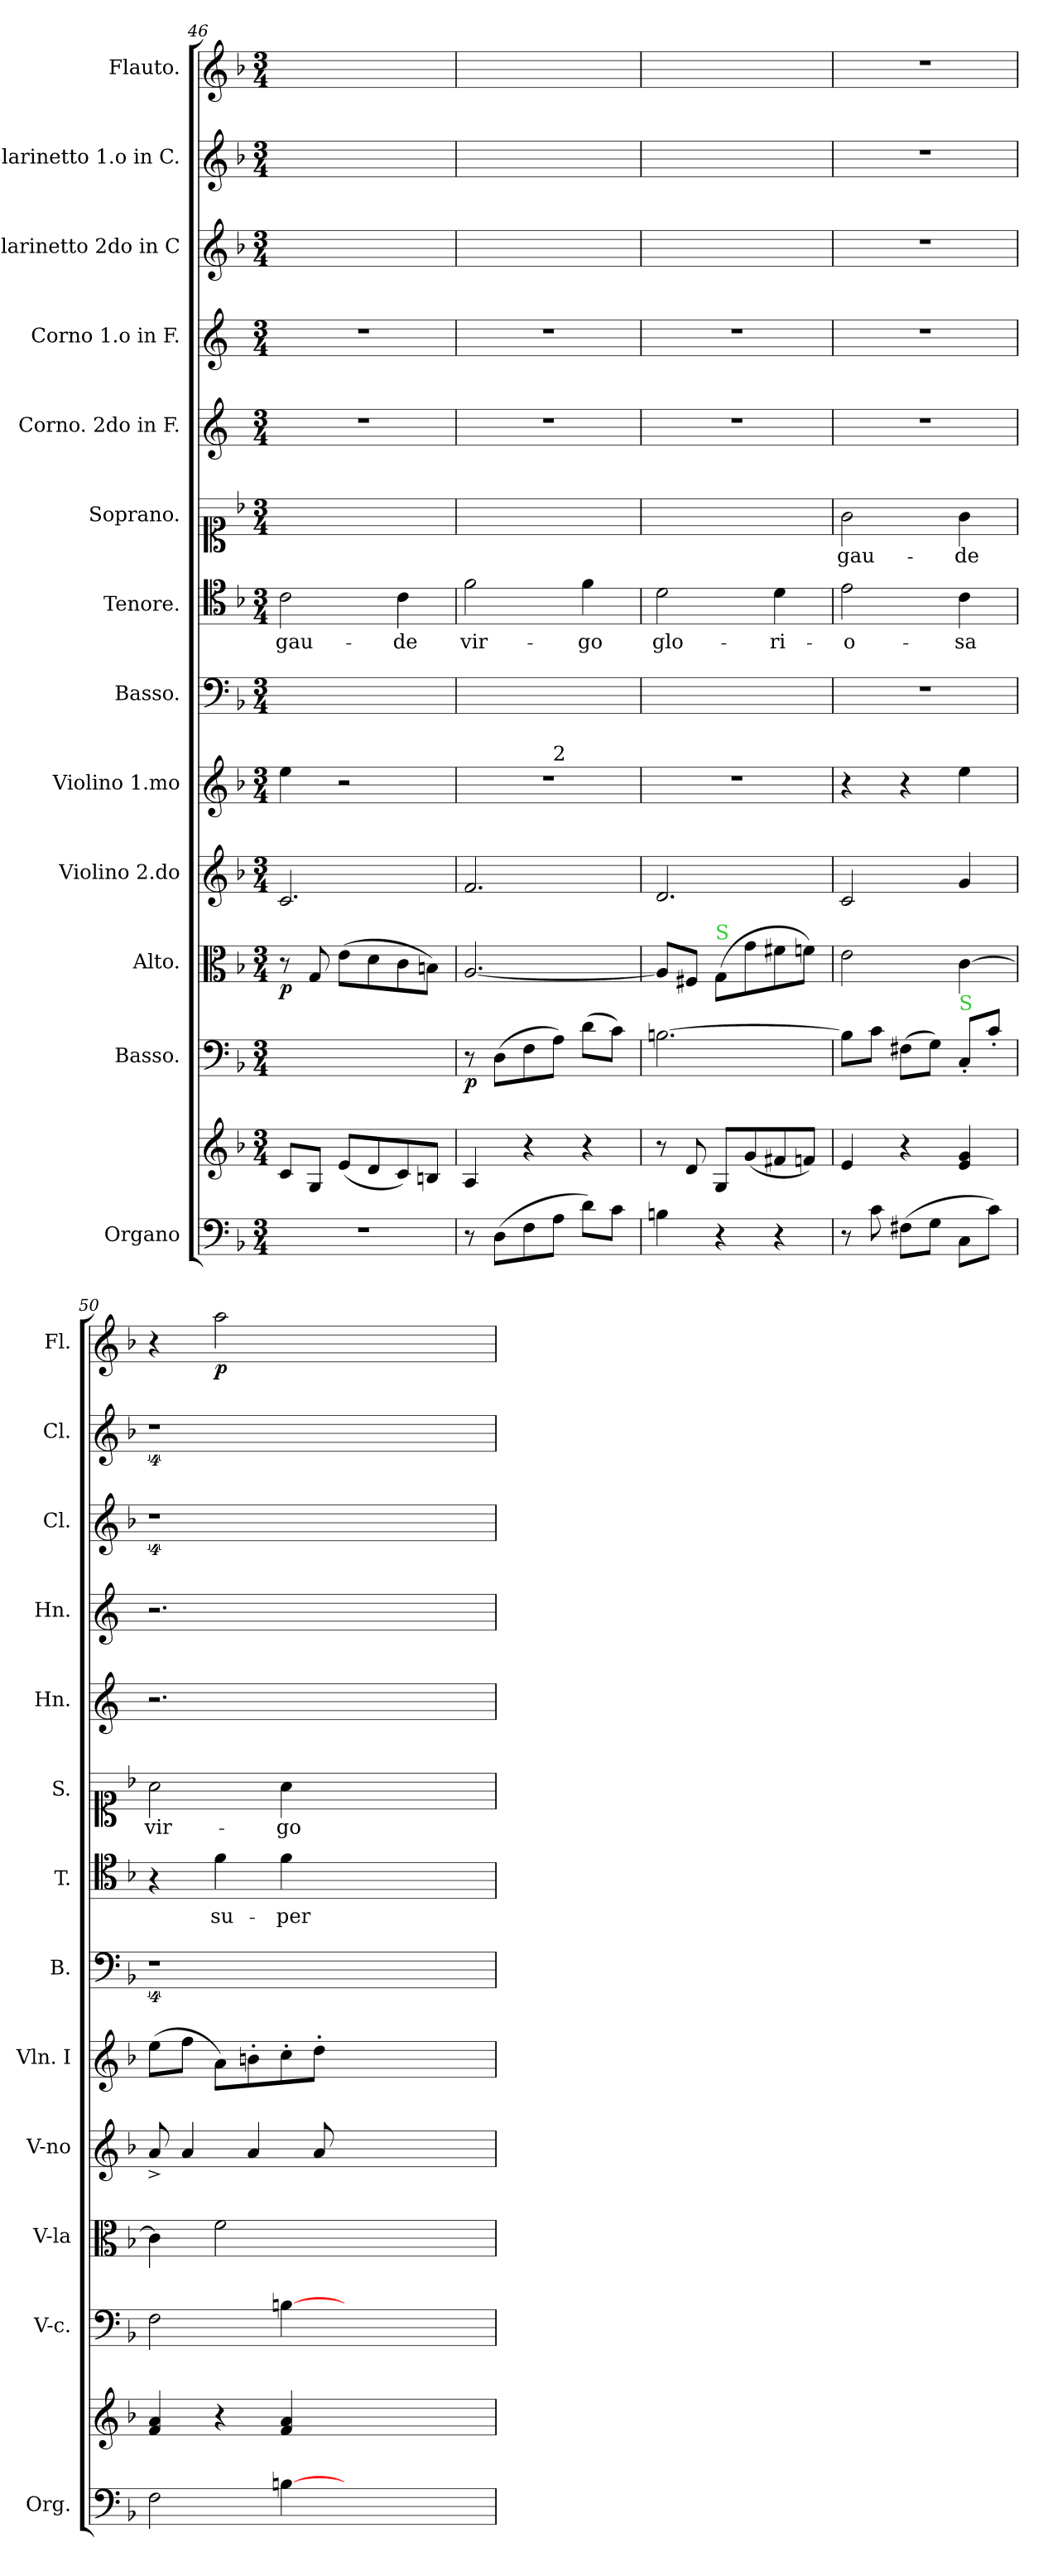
**kern	**kern	**kern	**dynam	**kern	**dynam	**kern	**kern	**kern	**kern	**text	**kern	**text	**kern	**kern	**kern	**kern	**kern	**dynam
*part13	*part13	*part12	*part12	*part11	*part11	*part10	*part9	*part8	*part7	*part7	*part6	*part6	*part5	*part4	*part3	*part2	*part1	*part1
*staff14	*staff13	*staff12	*staff12	*staff11	*staff11	*staff10	*staff9	*staff8	*staff7	*staff7	*staff6	*staff6	*staff5	*staff4	*staff3	*staff2	*staff1	*staff1
*I"Organo	*	*I"Basso.	*	*I"Alto.	*	*I"Violino 2.do	*I"Violino 1.mo	*I"Basso.	*I"Tenore.	*	*I"Soprano.	*	*I"Corno. 2do in F.	*I"Corno 1.o in F.	*I"Clarinetto 2do in C	*I"Clarinetto 1.o in C.	*I"Flauto.	*
*I'Org.	*	*I'V-c.	*	*I'V-la	*	*I'V-no	*I'Vln. I	*I'B.	*I'T.	*	*I'S.	*	*I'Hn.	*I'Hn.	*I'Cl.	*I'Cl.	*I'Fl.	*
*clefF4	*clefG2	*clefF4	*	*clefC3	*	*clefG2	*clefG2	*clefF4	*clefC4	*	*clefC1	*	*clefG2	*clefG2	*clefG2	*clefG2	*clefG2	*
*	*	*	*	*	*	*	*	*	*	*	*	*	*ITrd4c7	*ITrd4c7	*	*	*	*
*k[b-]	*k[b-]	*k[b-]	*	*k[b-]	*	*k[b-]	*k[b-]	*k[b-]	*k[b-]	*	*k[b-]	*	*k[b-]	*k[b-]	*k[b-]	*k[b-]	*k[b-]	*
*F:	*F:	*F:	*	*F:	*	*F:	*F:	*F:	*	*	*F:	*	*	*	*F:	*F:	*F:	*
*M3/4	*M3/4	*M3/4	*	*M3/4	*	*M3/4	*M3/4	*M3/4	*M3/4	*	*M3/4	*	*M3/4	*M3/4	*M3/4	*M3/4	*M3/4	*
=46	=46	=46	=46	=46	=46	=46	=46	=46	=46	=46	=46	=46	=46	=46	=46	=46	=46	=46
2.r	8c/L	2.ryy	.	8r	p	2.c/	4ee\	2.ryy	2c\	gau-	2.ryy	.	2.r	2.r	2.ryy	2.ryy	2.ryy	.
.	8G/J	.	.	8G/	.	.	.	.	.	.	.	.	.	.	.	.	.	.
.	(8e/L	.	.	(8e\L	.	.	2r	.	.	.	.	.	.	.	.	.	.	.
.	8d/	.	.	8d\	.	.	.	.	.	.	.	.	.	.	.	.	.	.
.	8c/)	.	.	8c\	.	.	.	.	4c\	-de	.	.	.	.	.	.	.	.
.	8Bn/J	.	.	8Bn\J)	.	.	.	.	.	.	.	.	.	.	.	.	.	.
=47	=47	=47	=47	=47	=47	=47	=47	=47	=47	=47	=47	=47	=47	=47	=47	=47	=47	=47
!	!	!	!	!	!	!	!LO:TX:a:color=limegreen:t=S	!	!	!	!	!	!	!	!	!	!	!
*	*	*	*	*	*	*	*^	*	*	*	*	*	*	*	*	*	*	*
8r	4A/	8r	p	[2.A/	.	2.f/	2.r	4.ryy	2.ryy	2f\	vir-	2.ryy	.	2.r	2.r	2.ryy	2.ryy	2.ryy	.
(8D\L	.	(8D\L	.	.	.	.	.	.	.	.	.	.	.	.	.	.	.	.	.
8F\	4r	8F\	.	.	.	.	.	.	.	.	.	.	.	.	.	.	.	.	.
!	!	!	!	!	!	!	!	!LO:TX:a:t=2	!	!	!	!	!	!	!	!	!	!	!
8A\J	.	8A\J)	.	.	.	.	.	4.ryy	.	.	.	.	.	.	.	.	.	.	.
8d\L)	4r	(8d\L	.	.	.	.	.	.	.	4f\	-go	.	.	.	.	.	.	.	.
8c\J	.	8c\J)	.	.	.	.	.	.	.	.	.	.	.	.	.	.	.	.	.
*	*	*	*	*	*	*	*v	*v	*	*	*	*	*	*	*	*	*	*	*
=48	=48	=48	=48	=48	=48	=48	=48	=48	=48	=48	=48	=48	=48	=48	=48	=48	=48	=48
4Bn\	8r	[2.Bn\	.	8A/L]	.	2.d/	2.r	2.ryy	2d\	glo-	2.ryy	.	2.r	2.r	2.ryy	2.ryy	2.ryy	.
.	8d/	.	.	8F#X/J	.	.	.	.	.	.	.	.	.	.	.	.	.	.
!	!	!	!	!LO:TX:a:color=limegreen:t=S	!	!	!	!	!	!	!	!	!	!	!	!	!	!
4r	8G/L	.	.	(8G/L	.	.	.	.	.	.	.	.	.	.	.	.	.	.
.	(8g/	.	.	8g\	.	.	.	.	.	.	.	.	.	.	.	.	.	.
4r	8f#X/	.	.	8f#X\	.	.	.	.	4d\	-ri-	.	.	.	.	.	.	.	.
.	8fn/J)	.	.	8fn\J)	.	.	.	.	.	.	.	.	.	.	.	.	.	.
=49	=49	=49	=49	=49	=49	=49	=49	=49	=49	=49	=49	=49	=49	=49	=49	=49	=49	=49
8r	4e/	8B\L]	.	2e\	.	2c/	4r	2.r	2e\	-o-	2g\	gau-	2.r	2.r	2.r	2.r	2.r	.
8c\	.	8c\J	.	.	.	.	.	.	.	.	.	.	.	.	.	.	.	.
(8F#X\L	4r	(8F#X\L	.	.	.	.	4r	.	.	.	.	.	.	.	.	.	.	.
8G\J	.	8G\J)	.	.	.	.	.	.	.	.	.	.	.	.	.	.	.	.
!	!	!LO:TX:a:color=limegreen:t=S	!	!	!	!	!	!	!	!	!	!	!	!	!	!	!	!
8C\L	4e/ 4g/	8C'/L	.	[4c\	.	4g/	4ee\	.	4c\	-sa	4g\	-de	.	.	.	.	.	.
8c\J)	.	8c'\J	.	.	.	.	.	.	.	.	.	.	.	.	.	.	.	.
=50	=50	=50	=50	=50	=50	=50	=50	=50	=50	=50	=50	=50	=50	=50	=50	=50	=50	=50
2F\	4f/ 4a/	2F\	.	4c\]	.	8a^/	(8ee\L	4%9r	4r	.	2a\	vir-	2.r	2.r	4%9r	4%9r	4r	.
.	.	.	.	.	.	4a/	8ff\J	.	.	.	.	.	.	.	.	.	.	.
.	4r	.	.	2f\	.	.	8a\L)	.	4f\	su-	.	.	.	.	.	.	2aa\	p
.	.	.	.	.	.	4a/	8bn'\	.	.	.	.	.	.	.	.	.	.	.
[4Bn\	4f/ 4a/	[4Bn\	.	.	.	.	8cc'\	.	4f\	-per	4a\	-go	.	.	.	.	.	.
.	.	.	.	.	.	8a/	8dd'\J	.	.	.	.	.	.	.	.	.	.	.
1.ryy	1.ryy	1.ryy	.	1.ryy	.	1.ryy	1.ryy	.	1.ryy	.	1.ryy	.	1.ryy	1.ryy	.	.	1.ryy	.
=	=	=	=	=	=	=	=	=	=	=	=	=	=	=	=	=	=	=
*-	*-	*-	*-	*-	*-	*-	*-	*-	*-	*-	*-	*-	*-	*-	*-	*-	*-	*-
